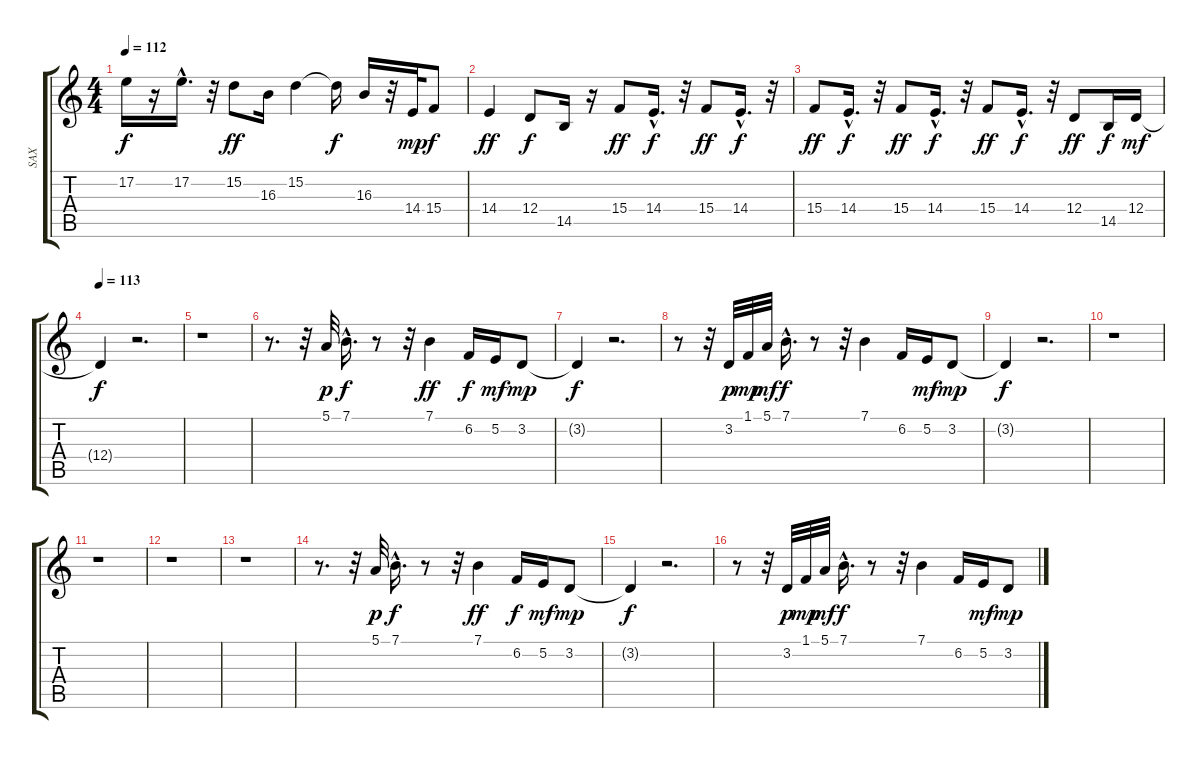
\track ("SAX" "SAX") {instrument tenorsax}
\staff {score tabs}
\tuning (E4 B3 G3 D3 A2 E2) {hide}
\ts (4 4)
\tempo 112
\clef g2
\ks c
17.2{t}.16{dy f} r.16 17.2{hac}.16{d} r.32 15.2.8{dy ff} 16.3.16 15.2.4 15.2{t}.16{dy f} 16.3.16 r.32 14.4.32{dy mp} 15.4.8{dy f} |
14.4.4{dy ff} 12.4.8{dy f} 14.5.16 r.16 15.4.8{dy ff} 14.4{hac}.16{d dy f} r.32 15.4.8{dy ff} 14.4{hac}.16{d dy f} r.32 |
15.4.8{dy ff} 14.4{hac}.16{d dy f} r.32 15.4.8{dy ff} 14.4{hac}.16{d dy f} r.32 15.4.8{dy ff} 14.4{hac}.16{d dy f} r.32 12.4.8{dy ff} 14.5.16{dy f} 12.4.16{dy mf} |
\tempo 113
12.4{t}.4{dy f} r.2{d} |
r.1 |
r.8{d} r.32 5.1.32{dy p} 7.1{hac}.16{d dy f} r.8 r.32 7.1.4{dy ff} 6.2.16{dy f} 5.2.16{dy mf} 3.2.8{dy mp} |
3.2{t}.4{dy f} r.2{d} |
r.8 r.32 3.2.32{dy p} 1.1.32{dy mp} 5.1.32{dy mf} 7.1{hac}.16{d dy f} r.8 r.32 7.1.4 6.2.16 5.2.16{dy mf} 3.2.8{dy mp} |
3.2{t}.4{dy f} r.2{d} |
r.1 |
r.1 |
r.1 |
r.1 |
r.8{d} r.32 5.1.32{dy p} 7.1{hac}.16{d dy f} r.8 r.32 7.1.4{dy ff} 6.2.16{dy f} 5.2.16{dy mf} 3.2.8{dy mp} |
3.2{t}.4{dy f} r.2{d} |
r.8 r.32 3.2.32{dy p} 1.1.32{dy mp} 5.1.32{dy mf} 7.1{hac}.16{d dy f} r.8 r.32 7.1.4 6.2.16 5.2.16{dy mf} 3.2.8{dy mp}
